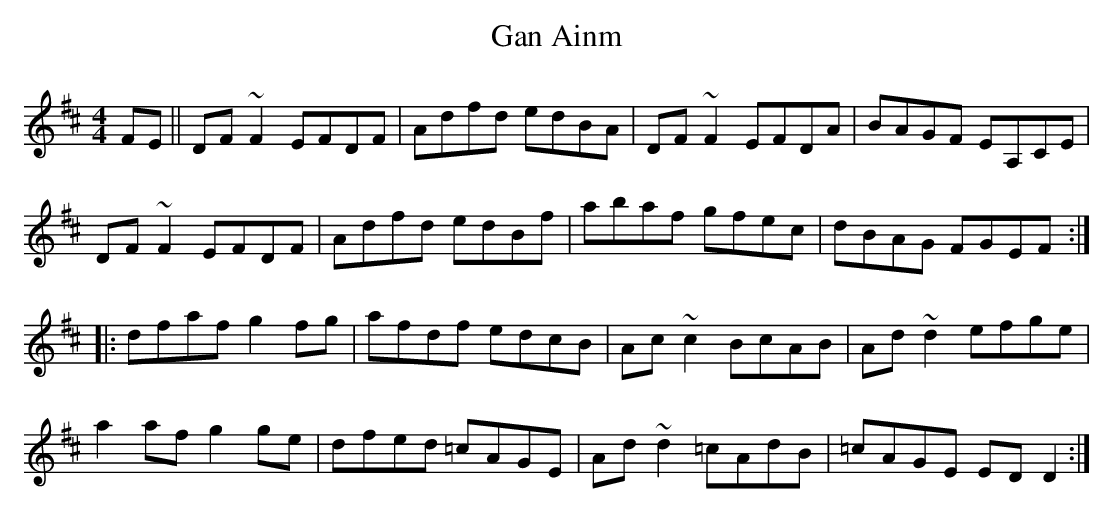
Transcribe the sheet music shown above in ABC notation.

X:1
T:Gan Ainm
M:4/4
K:D
FE || DF~F2 EFDF | Adfd edBA | DF~F2 EFDA | BAGF EA,CE |
DF~F2 EFDF | Adfd edBf | abaf gfec | dBAG FGEF :|
|:dfaf g2fg | afdf edcB | Ac~c2 BcAB | Ad~d2 efge |
a2af g2ge | dfed =cAGE | Ad~d2 =cAdB | =cAGE EDD2 :|
